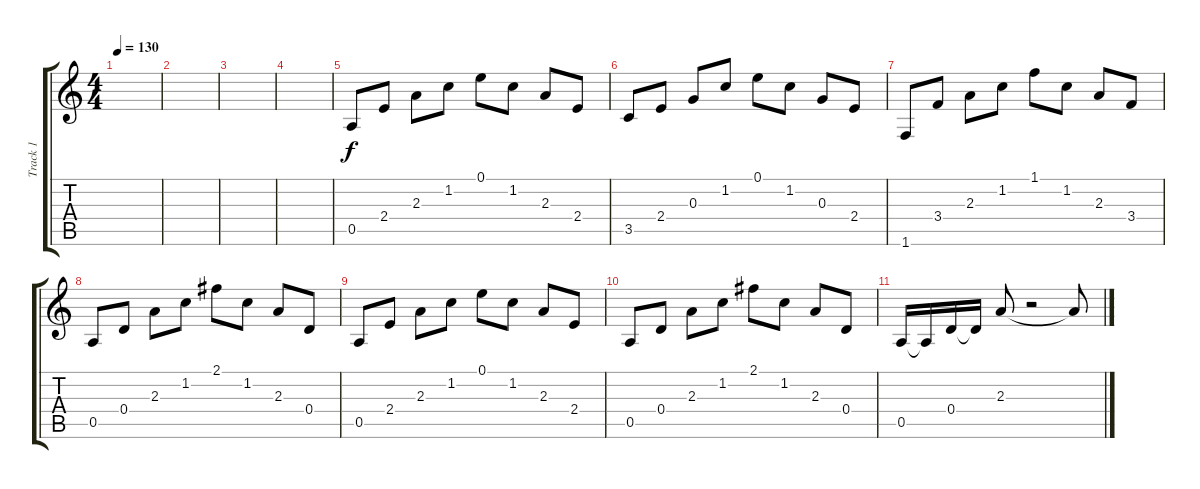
\track ("Track 1" "Track 1") {instrument acousticguitarsteel}
\staff {score tabs}
\tuning (E4 B3 G3 D3 A2 E2) {hide}
\ts (4 4)
\tempo 130
\clef g2
\ks c
|
|
|
|
0.5.8 2.4.8 2.3.8 1.2.8 0.1.8 1.2.8 2.3.8 2.4.8 |
3.5.8 2.4.8 0.3.8 1.2.8 0.1.8 1.2.8 0.3.8 2.4.8 |
1.6.8 3.4.8 2.3.8 1.2.8 1.1.8 1.2.8 2.3.8 3.4.8 |
0.5.8 0.4.8 2.3.8 1.2.8 2.1.8 1.2.8 2.3.8 0.4.8 |
0.5.8 2.4.8 2.3.8 1.2.8 0.1.8 1.2.8 2.3.8 2.4.8 |
0.5.8 0.4.8 2.3.8 1.2.8 2.1.8 1.2.8 2.3.8 0.4.8 |
0.5.16 0.5{t}.16 0.4.16 0.4{t}.16 2.3.8 r.2 2.3{t}.8
